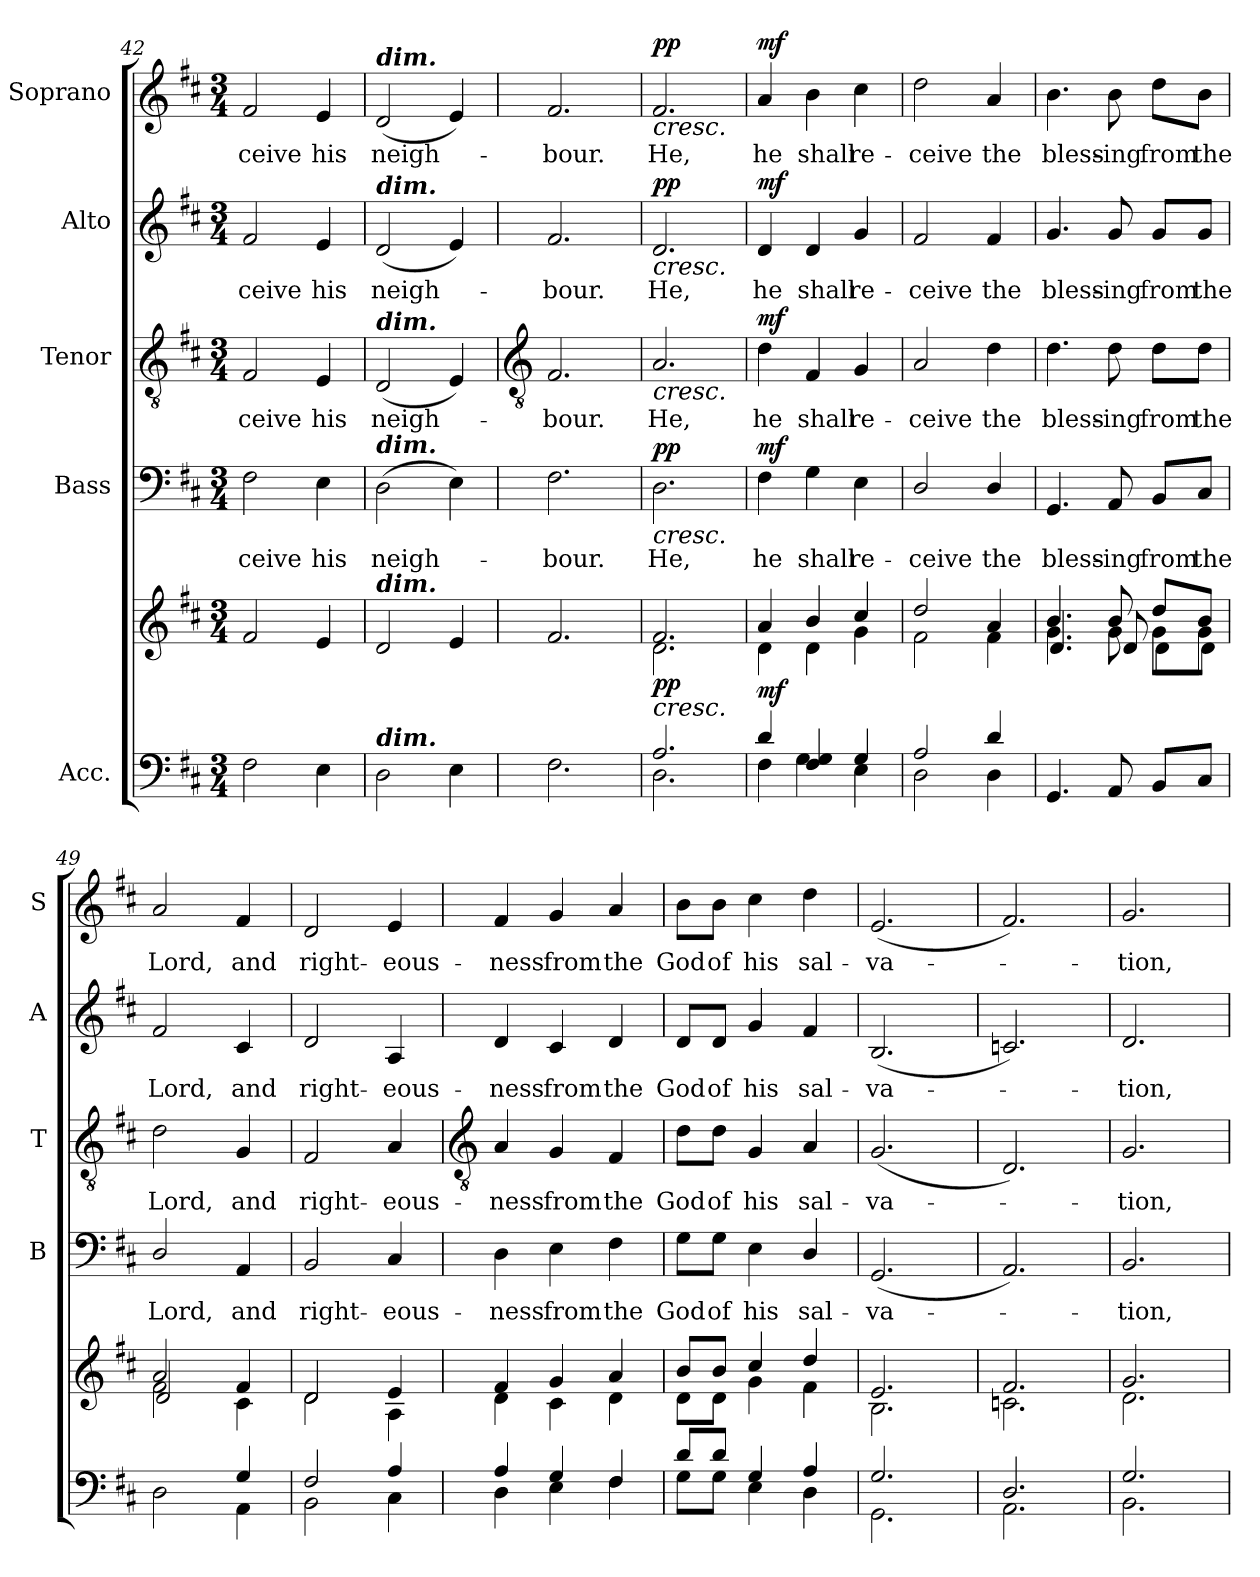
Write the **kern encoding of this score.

**kern	**kern	**dynam	**kern	**text	**dynam	**kern	**text	**dynam	**kern	**text	**dynam	**kern	**text	**dynam
*part5	*part5	*part5	*part4	*part4	*part4	*part3	*part3	*part3	*part2	*part2	*part2	*part1	*part1	*part1
*staff6	*staff5	*staff5/6	*staff4	*staff4	*staff4	*staff3	*staff3	*staff3	*staff2	*staff2	*staff2	*staff1	*staff1	*staff1
*I"Acc.	*	*	*I"Bass	*	*	*I"Tenor	*	*	*I"Alto	*	*	*I"Soprano	*	*
*	*	*	*I'B	*	*	*I'T	*	*	*I'A	*	*	*I'S	*	*
*clefF4	*clefG2	*	*clefF4	*	*	*clefGv2	*	*	*clefG2	*	*	*clefG2	*	*
*k[f#c#]	*k[f#c#]	*	*k[f#c#]	*	*	*k[f#c#]	*	*	*k[f#c#]	*	*	*k[f#c#]	*	*
*D:	*D:	*	*D:	*	*	*D:	*	*	*D:	*	*	*D:	*	*
*M3/4	*M3/4	*	*M3/4	*	*	*M3/4	*	*	*M3/4	*	*	*M3/4	*	*
=42	=42	=42	=42	=42	=42	=42	=42	=42	=42	=42	=42	=42	=42	=42
*	*^	*	*	*	*	*	*	*	*	*	*	*	*	*
!LO:N:vis=1	!	!LO:N:vis=1	!	!	!LO:LY:b	!	!	!LO:LY:b	!	!	!LO:LY:b	!	!	!LO:LY:b	!
*^	*	*	*	*	*	*	*	*	*	*	*	*	*	*	*
2.ryy	2F#	2f#	2.ryy	.	2F#	-ceive	.	2F#	-ceive	.	2f#	-ceive	.	2f#	-ceive	.
!	!	!	!	!	!	!LO:LY:b	!	!	!LO:LY:b	!	!	!LO:LY:b	!	!	!LO:LY:b	!
.	4E	4e	.	.	4E	his	.	4E	his	.	4e	his	.	4e	his	.
=43	=43	=43	=43	=43	=43	=43	=43	=43	=43	=43	=43	=43	=43	=43	=43	=43
!	!	!	!	!	!	!	!	!	!	!	!	!	!	!LO:TX:a:Bi:t=dim.	!	!
!	!	!	!	!	!	!	!	!	!	!	!LO:TX:a:Bi:t=dim.	!	!	!	!	!
!	!	!	!	!	!	!	!	!LO:TX:a:Bi:t=dim.	!	!	!	!	!	!	!	!
!	!	!	!	!	!LO:TX:a:Bi:t=dim.	!	!	!	!	!	!	!	!	!	!	!
!	!	!LO:TX:a:Bi:t=dim.	!	!	!	!	!	!	!	!	!	!	!	!	!	!
!LO:TX:a:Bi:t=dim.	!	!	!	!	!	!	!	!	!	!	!	!	!	!	!	!
!LO:N:vis=1	!	!	!LO:N:vis=1	!	!	!LO:LY:b	!	!	!LO:LY:b	!	!	!LO:LY:b	!	!	!LO:LY:b	!
2.ryy	2D	2d	2.ryy	.	(>2D	neigh-	.	(>2D	neigh-	.	(>2d	neigh-	.	(>2d	neigh-	.
.	4E	4e	.	.	4E)	.	.	4E)	.	.	4e)	.	.	4e)	.	.
!!LO:LB:g=z
=44	=44	=44	=44	=44	=44	=44	=44	=44	=44	=44	=44	=44	=44	=44	=44	=44
*	*	*	*	*	*	*	*	*clefGv2	*	*	*	*	*	*	*	*
!LO:N:vis=1	!	!	!LO:N:vis=1	!	!	!LO:LY:b	!	!	!LO:LY:b	!	!	!LO:LY:b	!	!	!LO:LY:b	!
2.ryy	2.F#	2.f#	2.ryy	.	2.F#	bour.	.	2.F#	bour.	.	2.f#	bour.	.	2.f#	bour.	.
=45	=45	=45	=45	=45	=45	=45	=45	=45	=45	=45	=45	=45	=45	=45	=45	=45
!	!	!	!	!LO:HP:b	!	!LO:LY:b	!LO:HP:b	!	!LO:LY:b	!LO:HP:b	!	!LO:LY:b	!LO:HP:b	!	!LO:LY:b	!LO:HP:b
!	!	!	!	!LO:DY:n=1:b	!	!	!LO:DY:n=1:b	!	!	!	!	!	!LO:DY:n=1:b	!	!	!LO:DY:n=1:b
2.A	2.D	2.f#	2.d	< pp	2.D	He,	< pp	2.A	He,	<	2.d	He,	< pp	2.f#	He,	< pp
=46	=46	=46	=46	=46	=46	=46	=46	=46	=46	=46	=46	=46	=46	=46	=46	=46
!	!	!	!	!LO:DY:b	!	!LO:LY:b	!LO:DY:b	!	!LO:LY:b	!LO:DY:b	!	!LO:LY:b	!LO:DY:b	!	!LO:LY:b	!LO:DY:b
4d	4F#	4a	4d	mf	4F#	he	mf	4d	he	mf	4d	he	mf	4a	he	mf
!	!	!	!	!	!	!LO:LY:b	!	!	!LO:LY:b	!	!	!LO:LY:b	!	!	!LO:LY:b	!
4F# 4G	4G	4b/	4d	[	4G	shall	[	4F#	shall	[	4d	shall	[	4b	shall	[
!	!	!	!	!	!	!LO:LY:b	!	!	!LO:LY:b	!	!	!LO:LY:b	!	!	!LO:LY:b	!
4G	4E	4cc#/	4g	.	4E	re-	.	4G	re-	.	4g	re-	.	4cc#	re-	.
=47	=47	=47	=47	=47	=47	=47	=47	=47	=47	=47	=47	=47	=47	=47	=47	=47
!	!	!	!	!	!	!LO:LY:b	!	!	!LO:LY:b	!	!	!LO:LY:b	!	!	!LO:LY:b	!
2A	2D	2dd	2f#\	.	2D/	-ceive	.	2A	-ceive	.	2f#	-ceive	.	2dd	-ceive	.
!	!	!	!	!	!	!LO:LY:b	!	!	!LO:LY:b	!	!	!LO:LY:b	!	!	!LO:LY:b	!
4d	4D	4a	4f#	.	4D/	the	.	4d	the	.	4f#	the	.	4a	the	.
=48	=48	=48	=48	=48	=48	=48	=48	=48	=48	=48	=48	=48	=48	=48	=48	=48
*	*	*	*^	*	*	*	*	*	*	*	*	*	*	*	*	*
!	!	!	!	!	!	!	!LO:LY:b	!	!	!LO:LY:b	!	!	!LO:LY:b	!	!	!LO:LY:b	!
*v	*v	*	*	*	*	*	*	*	*	*	*	*	*	*	*	*	*
4.GG	4.b/	4.g	4.d	.	4.GG	bless-	.	4.d	bless-	.	4.g	bless-	.	4.b	bless-	.
!	!	!	!	!	!	!LO:LY:b	!	!	!LO:LY:b	!	!	!LO:LY:b	!	!	!LO:LY:b	!
8AA	8b/	8g	8d	.	8AA	-ing	.	8d	-ing	.	8g	-ing	.	8b	-ing	.
!	!	!	!	!	!	!LO:LY:b	!	!	!LO:LY:b	!	!	!LO:LY:b	!	!	!LO:LY:b	!
8BBL	8ddL	8g\L	8d\L	.	8BB/L	from	.	8d\L	from	.	8g/L	from	.	8dd\L	from	.
!	!	!	!	!	!	!LO:LY:b	!	!	!LO:LY:b	!	!	!LO:LY:b	!	!	!LO:LY:b	!
8C#J	8bJ	8g\J	8d\J	.	8C#/J	the	.	8d\J	the	.	8g/J	the	.	8b\J	the	.
=49	=49	=49	=49	=49	=49	=49	=49	=49	=49	=49	=49	=49	=49	=49	=49	=49
*^	*	*	*	*	*	*	*	*	*	*	*	*	*	*	*	*
!	!	!	!	!	!	!	!LO:LY:b	!	!	!LO:LY:b	!	!	!LO:LY:b	!	!	!LO:LY:b	!
2ryy	2D	2a	2f#	2d	.	2D/	Lord,	.	2d	Lord,	.	2f#	Lord,	.	2a	Lord,	.
!	!	!	!	!	!	!	!LO:LY:b	!	!	!LO:LY:b	!	!	!LO:LY:b	!	!	!LO:LY:b	!
4G	4AA\	4f#	4c#	4ryy	.	4AA	and	.	4G	and	.	4c#	and	.	4f#	and	.
=50	=50	=50	=50	=50	=50	=50	=50	=50	=50	=50	=50	=50	=50	=50	=50	=50	=50
!	!	!	!	!	!	!	!LO:LY:b	!	!	!LO:LY:b	!	!	!LO:LY:b	!	!	!LO:LY:b	!
*	*	*	*v	*v	*	*	*	*	*	*	*	*	*	*	*	*	*
2F#	2BB\	2d	2d	.	2BB	right-	.	2F#	right-	.	2d	right-	.	2d	right-	.
!	!	!	!	!	!	!LO:LY:b	!	!	!LO:LY:b	!	!	!LO:LY:b	!	!	!LO:LY:b	!
4A	4C#\	4e	4A	.	4C#	-eous-	.	4A	-eous-	.	4A	-eous-	.	4e	-eous-	.
!!LO:LB:g=z
=51	=51	=51	=51	=51	=51	=51	=51	=51	=51	=51	=51	=51	=51	=51	=51	=51
*	*	*	*	*	*	*	*	*clefGv2	*	*	*	*	*	*	*	*
!	!	!	!	!	!	!LO:LY:b	!	!	!LO:LY:b	!	!	!LO:LY:b	!	!	!LO:LY:b	!
4A	4D	4f#	4d	.	4D	-ness	.	4A	-ness	.	4d	-ness	.	4f#	-ness	.
!	!	!	!	!	!	!LO:LY:b	!	!	!LO:LY:b	!	!	!LO:LY:b	!	!	!LO:LY:b	!
4G	4E	4g	4c#	.	4E	from	.	4G	from	.	4c#	from	.	4g	from	.
!	!	!	!	!	!	!LO:LY:b	!	!	!LO:LY:b	!	!	!LO:LY:b	!	!	!LO:LY:b	!
4F#	4F#	4a	4d	.	4F#	the	.	4F#	the	.	4d	the	.	4a	the	.
=52	=52	=52	=52	=52	=52	=52	=52	=52	=52	=52	=52	=52	=52	=52	=52	=52
!	!	!	!	!	!	!LO:LY:b	!	!	!LO:LY:b	!	!	!LO:LY:b	!	!	!LO:LY:b	!
8dL	8GL	8b/L	8dL	.	8G\L	God	.	8d\L	God	.	8d/L	God	.	8b\L	God	.
!	!	!	!	!	!	!LO:LY:b	!	!	!LO:LY:b	!	!	!LO:LY:b	!	!	!LO:LY:b	!
8dJ	8GJ	8b/J	8dJ	.	8G\J	of	.	8d\J	of	.	8d/J	of	.	8b\J	of	.
!	!	!	!	!	!	!LO:LY:b	!	!	!LO:LY:b	!	!	!LO:LY:b	!	!	!LO:LY:b	!
4G	4E	4cc#	4g\	.	4E	his	.	4G	his	.	4g	his	.	4cc#	his	.
!	!	!	!	!	!	!LO:LY:b	!	!	!LO:LY:b	!	!	!LO:LY:b	!	!	!LO:LY:b	!
4A	4D	4dd	4f#\	.	4D/	sal-	.	4A	sal-	.	4f#	sal-	.	4dd	sal-	.
=53	=53	=53	=53	=53	=53	=53	=53	=53	=53	=53	=53	=53	=53	=53	=53	=53
!	!	!	!	!	!	!LO:LY:b	!	!	!LO:LY:b	!	!	!LO:LY:b	!	!	!LO:LY:b	!
2.G	2.GG\	2.e	2.B	.	(<2.GG	-va-	.	(<2.G	-va-	.	(<2.B	-va-	.	(<2.e	-va-	.
=54	=54	=54	=54	=54	=54	=54	=54	=54	=54	=54	=54	=54	=54	=54	=54	=54
2.D/	2.AA	2.f#	2.cn	.	2.AA)	.	.	2.D)	.	.	2.cn)	.	.	2.f#)	.	.
=55	=55	=55	=55	=55	=55	=55	=55	=55	=55	=55	=55	=55	=55	=55	=55	=55
!	!	!	!	!	!	!LO:LY:b	!	!	!LO:LY:b	!	!	!LO:LY:b	!	!	!LO:LY:b	!
2.G	2.BB\	2.g	2.d	.	2.BB	tion,	.	2.G	tion,	.	2.d	tion,	.	2.g	tion,	.
*v	*v	*	*	*	*	*	*	*	*	*	*	*	*	*	*	*
*	*v	*v	*	*	*	*	*	*	*	*	*	*	*	*	*
=	=	=	=	=	=	=	=	=	=	=	=	=	=	=
*-	*-	*-	*-	*-	*-	*-	*-	*-	*-	*-	*-	*-	*-	*-
